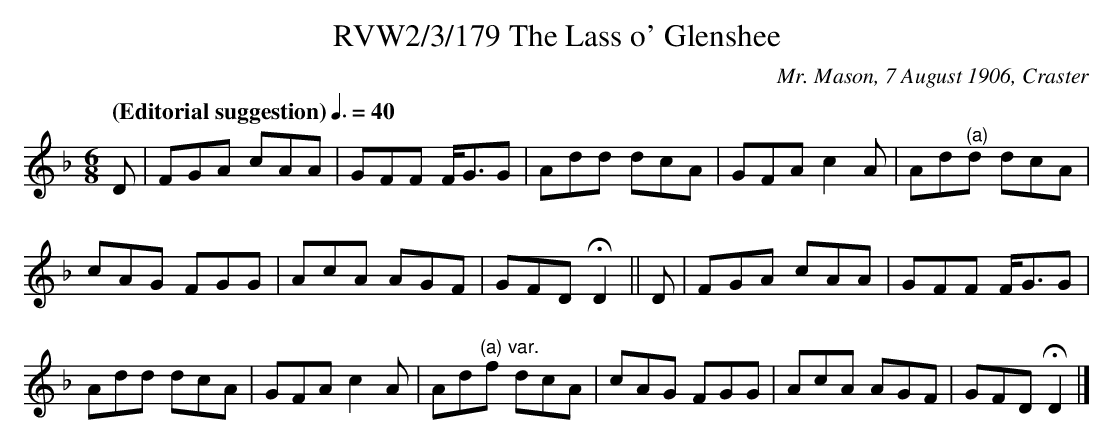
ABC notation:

X:1
T:RVW2/3/179 The Lass o' Glenshee
C:Mr. Mason, 7 August 1906, Craster
L:1/8
Q: "(Editorial suggestion)" 3/8=40
M:6/8
K:F
D| FGA cAA | GFF F/2G3/2G | Add dcA | GFA c2 A | Ad"^(a)"d dcA |$
cAG FGG | AcA AGF | GFD HD2 || D | FGA  cAA | GFF F/2G3/2G |$
Add dcA | GFA c2 A | Ad"^(a) var."f dcA | cAG FGG | AcA AGF | GFD HD2 |]
